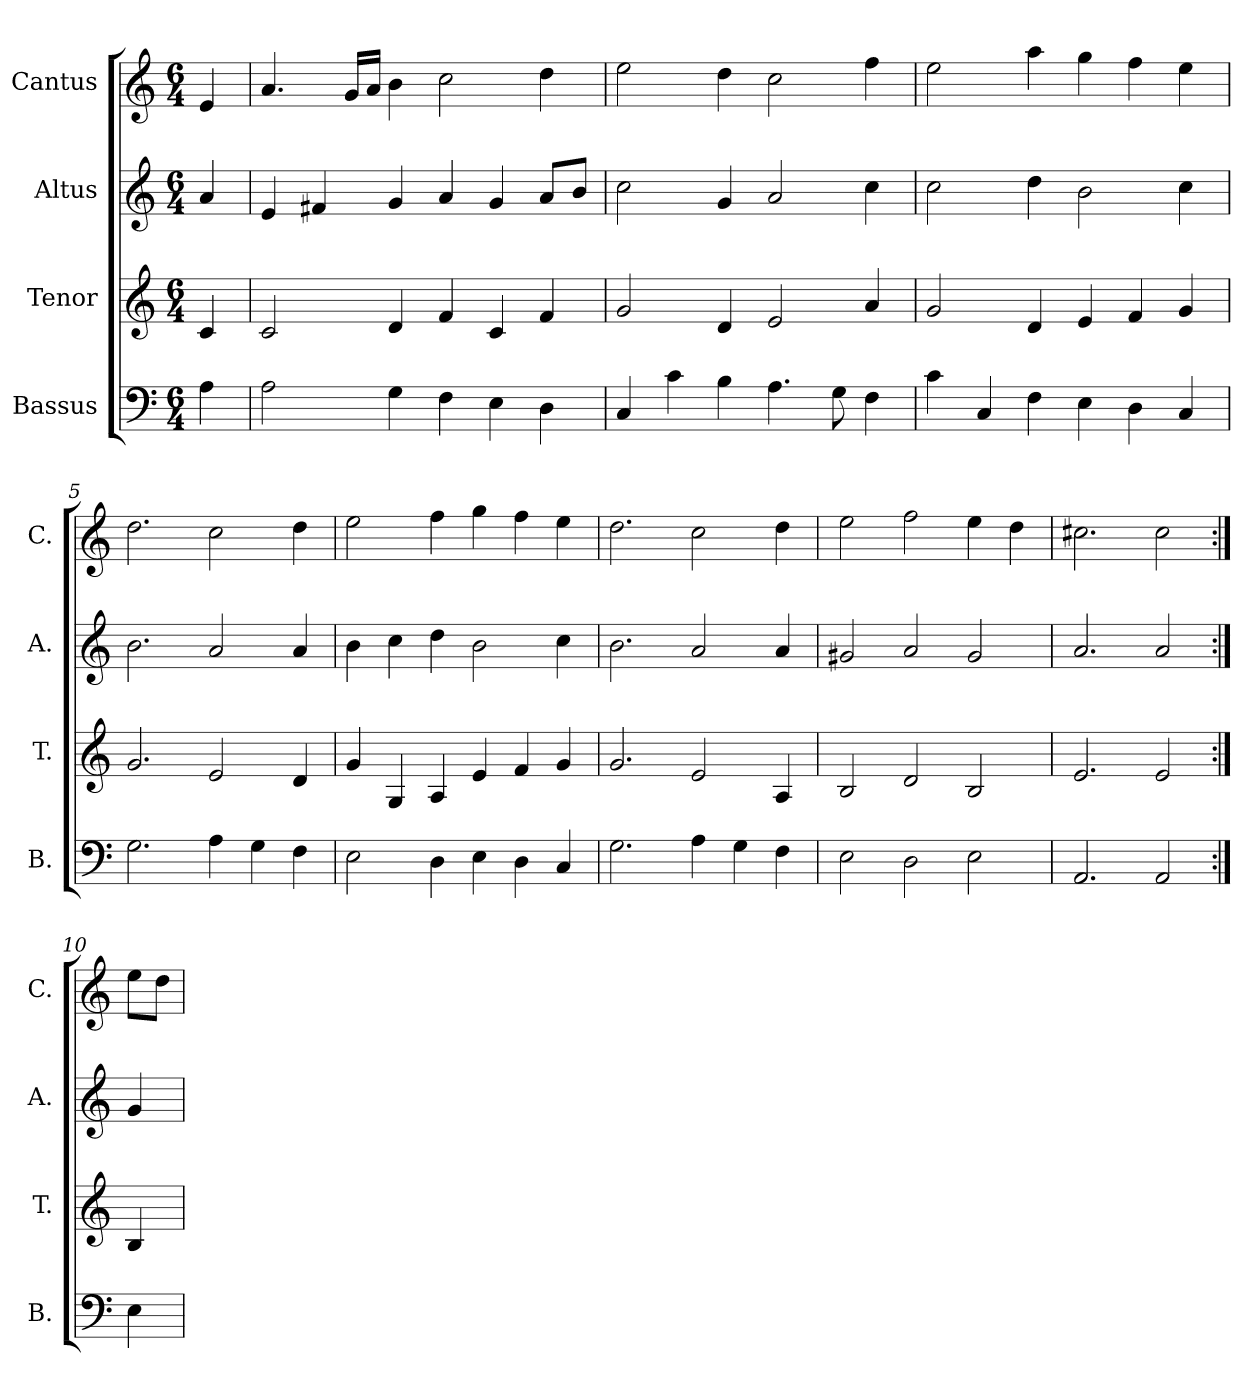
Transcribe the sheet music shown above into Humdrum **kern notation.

**kern	**kern	**kern	**kern
*part4	*part3	*part2	*part1
*staff4	*staff3	*staff2	*staff1
*I"Bassus	*I"Tenor	*I"Altus	*I"Cantus
*I'B.	*I'T.	*I'A.	*I'C.
*clefF4	*clefG2	*clefG2	*clefG2
*k[]	*k[]	*k[]	*k[]
*C:	*C:	*C:	*C:
*M6/4	*M6/4	*M6/4	*M6/4
=1	=1	=1	=1
4A\	4c/	4a/	4e/
=2	=2	=2	=2
2A\	2c/	4e/	4.a/
.	.	4f#X/	.
.	.	.	16g/LL
.	.	.	16a/JJ
4G\	4d/	4g/	4b\
4F\	4f/	4a/	2cc\
4E\	4c/	4g/	.
4D\	4f/	8a/L	4dd\
.	.	8b/J	.
=3	=3	=3	=3
4C/	2g/	2cc\	2ee\
4c\	.	.	.
4B\	4d/	4g/	4dd\
4.A\	2e/	2a/	2cc\
8G\	.	.	.
4F\	4a/	4cc\	4ff\
=4	=4	=4	=4
4c\	2g/	2cc\	2ee\
4C/	.	.	.
4F\	4d/	4dd\	4aa\
4E\	4e/	2b\	4gg\
4D\	4f/	.	4ff\
4C/	4g/	4cc\	4ee\
=5	=5	=5	=5
2.G\	2.g/	2.b\	2.dd\
4A\	2e/	2a/	2cc\
4G\	.	.	.
4F\	4d/	4a/	4dd\
=6	=6	=6	=6
2E\	4g/	4b\	2ee\
.	4G/	4cc\	.
4D\	4A/	4dd\	4ff\
4E\	4e/	2b\	4gg\
4D\	4f/	.	4ff\
4C/	4g/	4cc\	4ee\
=7	=7	=7	=7
2.G\	2.g/	2.b\	2.dd\
4A\	2e/	2a/	2cc\
4G\	.	.	.
4F\	4A/	4a/	4dd\
=8	=8	=8	=8
2E\	2B/	2g#X/	2ee\
2D\	2d/	2a/	2ff\
2E\	2B/	2g#/	4ee\
.	.	.	4dd\
=9	=9	=9	=9
2.AA/	2.e/	2.a/	2.cc#X\
2AA/	2e/	2a/	2cc#\
!!LO:LB:g=z
=10:|!	=10:|!	=10:|!	=10:|!
4E\	4B/	4g/	8ee\L
.	.	.	8dd\J
=	=	=	=
*-	*-	*-	*-
